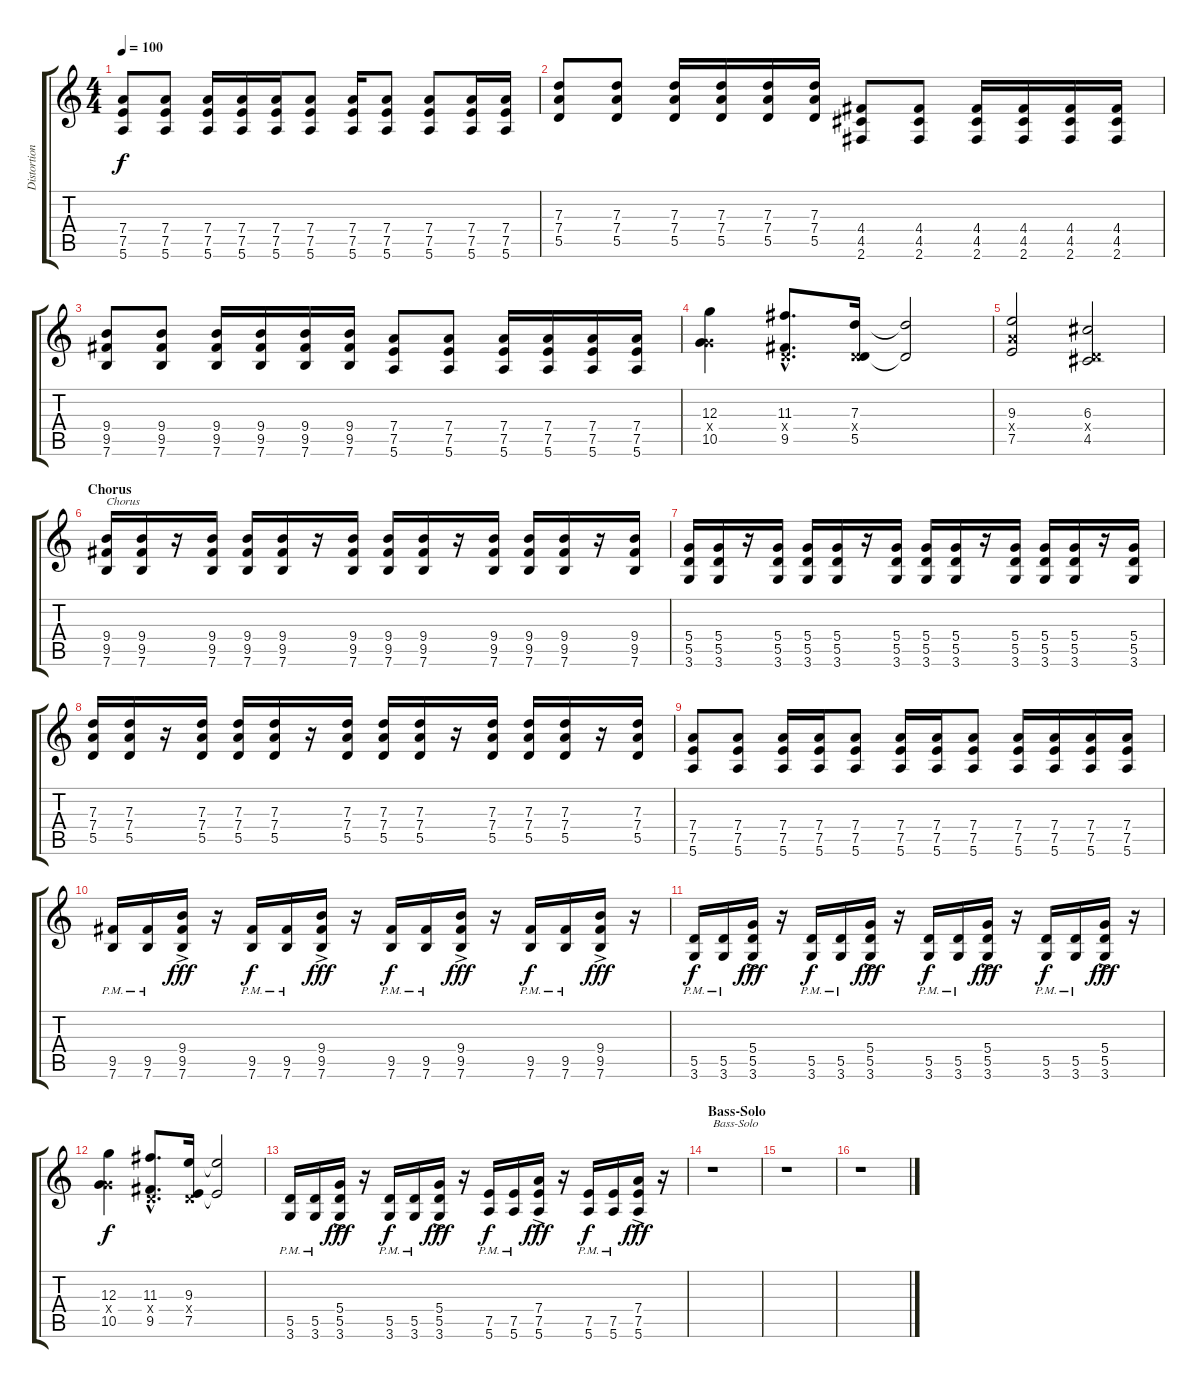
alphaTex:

\track ("Distortion Guitar 1" "Distortion") {instrument distortionguitar}
\staff {score tabs}
\tuning (E4 B3 G3 D3 A2 E2) {hide}
\ts (4 4)
\tempo 100
\clef g2
\ks c
(7.4 7.5 5.6).8{dy f} (7.4 7.5 5.6).8 (7.4 7.5 5.6).16 (7.4 7.5 5.6).16 (7.4 7.5 5.6).16 (7.4 7.5 5.6).8 (7.4 7.5 5.6).16 (7.4 7.5 5.6).8 (7.4 7.5 5.6).8 (7.4 7.5 5.6).16 (7.4 7.5 5.6).16 |
(7.3 7.4 5.5).8 (7.3 7.4 5.5).8 (7.3 7.4 5.5).16 (7.3 7.4 5.5).16 (7.3 7.4 5.5).16 (7.3 7.4 5.5).16 (4.4 4.5 2.6).8 (4.4 4.5 2.6).8 (4.4 4.5 2.6).16 (4.4 4.5 2.6).16 (4.4 4.5 2.6).16 (4.4 4.5 2.6).16 |
(9.4 9.5 7.6).8 (9.4 9.5 7.6).8 (9.4 9.5 7.6).16 (9.4 9.5 7.6).16 (9.4 9.5 7.6).16 (9.4 9.5 7.6).16 (7.4 7.5 5.6).8 (7.4 7.5 5.6).8 (7.4 7.5 5.6).16 (7.4 7.5 5.6).16 (7.4 7.5 5.6).16 (7.4 7.5 5.6).16 |
(12.3 5.4{x} 10.5).4 (11.3{hac} 0.4{hac x} 9.5{hac}).8{d} (7.3 0.4{x} 5.5).16 (7.3{t} 5.5{t}).2 |
(9.3 7.4{x} 7.5).2 (6.3 0.4{x} 4.5).2 |
\section ("" "Chorus")
(9.4 9.5 7.6).16{txt "Chorus"} (9.4 9.5 7.6).16 r.16 (9.4 9.5 7.6).16 (9.4 9.5 7.6).16 (9.4 9.5 7.6).16 r.16 (9.4 9.5 7.6).16 (9.4 9.5 7.6).16 (9.4 9.5 7.6).16 r.16 (9.4 9.5 7.6).16 (9.4 9.5 7.6).16 (9.4 9.5 7.6).16 r.16 (9.4 9.5 7.6).16 |
(5.4 5.5 3.6).16 (5.4 5.5 3.6).16 r.16 (5.4 5.5 3.6).16 (5.4 5.5 3.6).16 (5.4 5.5 3.6).16 r.16 (5.4 5.5 3.6).16 (5.4 5.5 3.6).16 (5.4 5.5 3.6).16 r.16 (5.4 5.5 3.6).16 (5.4 5.5 3.6).16 (5.4 5.5 3.6).16 r.16 (5.4 5.5 3.6).16 |
(7.3 7.4 5.5).16 (7.3 7.4 5.5).16 r.16 (7.3 7.4 5.5).16 (7.3 7.4 5.5).16 (7.3 7.4 5.5).16 r.16 (7.3 7.4 5.5).16 (7.3 7.4 5.5).16 (7.3 7.4 5.5).16 r.16 (7.3 7.4 5.5).16 (7.3 7.4 5.5).16 (7.3 7.4 5.5).16 r.16 (7.3 7.4 5.5).16 |
(7.4 7.5 5.6).8 (7.4 7.5 5.6).8 (7.4 7.5 5.6).16 (7.4 7.5 5.6).16 (7.4 7.5 5.6).8 (7.4 7.5 5.6).16 (7.4 7.5 5.6).16 (7.4 7.5 5.6).8 (7.4 7.5 5.6).16 (7.4 7.5 5.6).16 (7.4 7.5 5.6).16 (7.4 7.5 5.6).16 |
(9.5{pm} 7.6{pm}).16 (9.5{pm} 7.6{pm}).16 (9.4{ac} 9.5{ac} 7.6{ac}).16{dy fff} r.16 (9.5{pm} 7.6{pm}).16{dy f} (9.5{pm} 7.6{pm}).16 (9.4{ac} 9.5{ac} 7.6{ac}).16{dy fff} r.16 (9.5{pm} 7.6{pm}).16{dy f} (9.5{pm} 7.6{pm}).16 (9.4{ac} 9.5{ac} 7.6{ac}).16{dy fff} r.16 (9.5{pm} 7.6{pm}).16{dy f} (9.5{pm} 7.6{pm}).16 (9.4{ac} 9.5{ac} 7.6{ac}).16{dy fff} r.16 |
(5.5{pm} 3.6{pm}).16{dy f} (5.5{pm} 3.6{pm}).16 (5.4{ac} 5.5{ac} 3.6{ac}).16{dy fff} r.16 (5.5{pm} 3.6{pm}).16{dy f} (5.5{pm} 3.6{pm}).16 (5.4{ac} 5.5{ac} 3.6{ac}).16{dy fff} r.16 (5.5{pm} 3.6{pm}).16{dy f} (5.5{pm} 3.6{pm}).16 (5.4{ac} 5.5{ac} 3.6{ac}).16{dy fff} r.16 (5.5{pm} 3.6{pm}).16{dy f} (5.5{pm} 3.6{pm}).16 (5.4{ac} 5.5{ac} 3.6{ac}).16{dy fff} r.16 |
(12.3 5.4{x} 10.5).4{dy f} (11.3{hac} 0.4{hac x} 9.5{hac}).8{d} (9.3 0.4{x} 7.5).16 (9.3{t} 7.5{t}).2 |
(5.5{pm} 3.6{pm}).16 (5.5{pm} 3.6{pm}).16 (5.4{ac} 5.5{ac} 3.6{ac}).16{dy fff} r.16 (5.5{pm} 3.6{pm}).16{dy f} (5.5{pm} 3.6{pm}).16 (5.4{ac} 5.5{ac} 3.6{ac}).16{dy fff} r.16 (7.5{pm} 5.6{pm}).16{dy f} (7.5{pm} 5.6{pm}).16 (7.4{ac} 7.5{ac} 5.6{ac}).16{dy fff} r.16 (7.5{pm} 5.6{pm}).16{dy f} (7.5{pm} 5.6{pm}).16 (7.4{ac} 7.5{ac} 5.6{ac}).16{dy fff} r.16 |
\section ("" "Bass-Solo")
r.1{txt "Bass-Solo"} |
r.1 |
r.1
